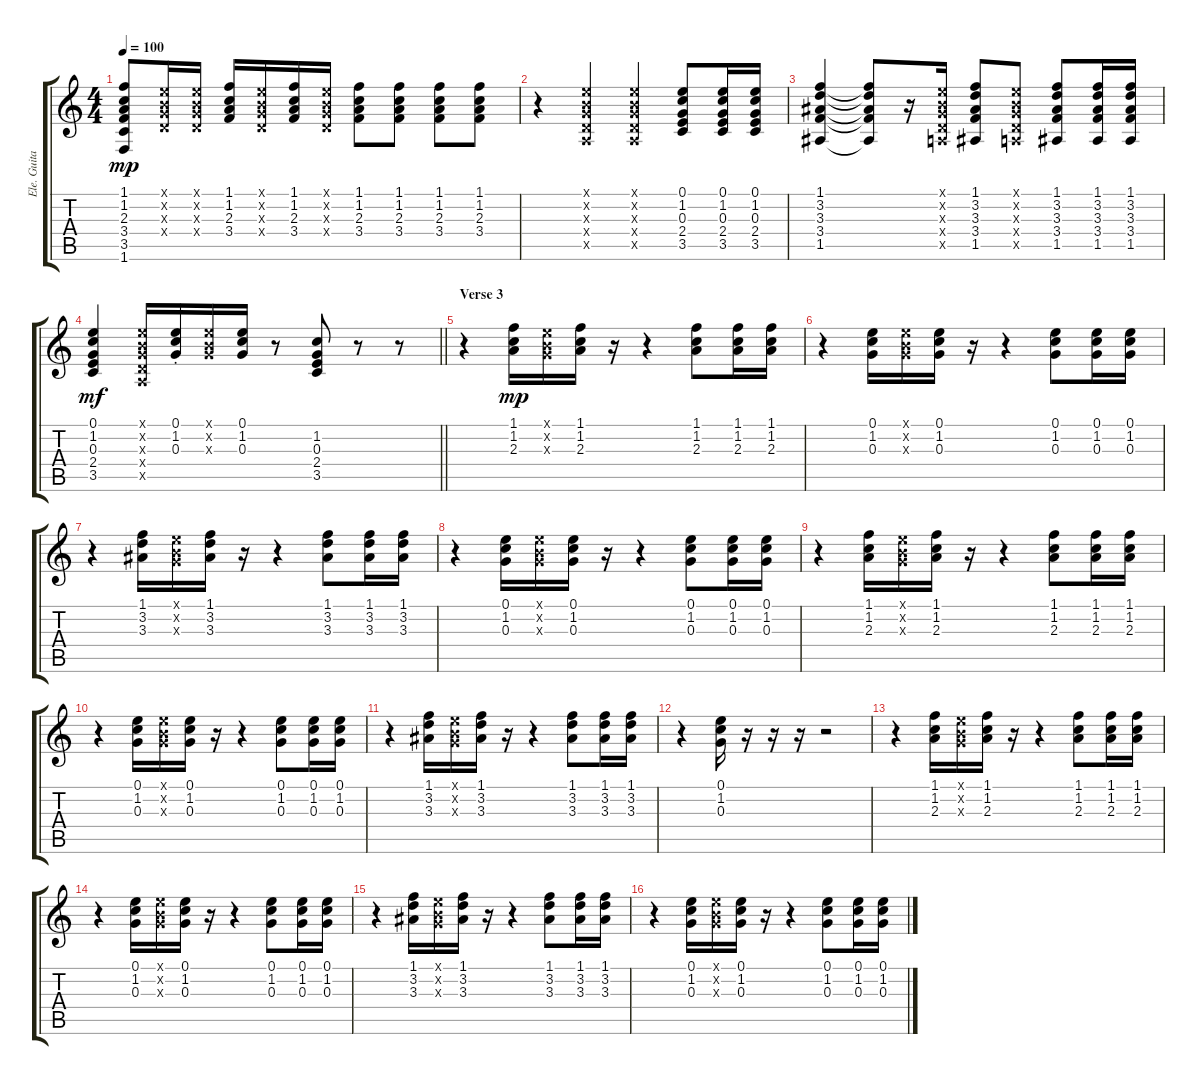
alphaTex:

\track ("Ele. Guitar" "Ele. Guita") {instrument electricguitarclean}
\staff {score tabs}
\tuning (E4 B3 G3 D3 A2 E2) {hide}
\ts (4 4)
\tempo 100
\clef g2
\ks c
(1.1 1.2 2.3 3.4 3.5 1.6).8{dy mp} (0.1{x} 0.2{x} 0.3{x} 0.4{x}).16 (0.1{x} 0.2{x} 0.3{x} 0.4{x}).16 (1.1 1.2 2.3 3.4).16 (0.1{x} 0.2{x} 0.3{x} 0.4{x}).16 (1.1 1.2 2.3 3.4).16 (0.1{x} 0.2{x} 0.3{x} 0.4{x}).16 (1.1 1.2 2.3 3.4).8 (1.1 1.2 2.3 3.4).8 (1.1 1.2 2.3 3.4).8 (1.1 1.2 2.3 3.4).8 |
r.4 (0.1{x} 0.2{x} 0.3{x} 0.4{x} 0.5{x}).4 (0.1{x} 0.2{x} 0.3{x} 0.4{x} 0.5{x}).4 (0.1 1.2 0.3 2.4 3.5).8 (0.1 1.2 0.3 2.4 3.5).16 (0.1 1.2 0.3 2.4 3.5).16 |
(1.1 3.2 3.3 3.4 1.5).4 (1.1{t} 3.2{t} 3.3{t} 3.4{t} 1.5{t}).8 r.16 (0.1{x} 0.2{x} 0.3{x} 0.4{x} 0.5{x}).16 (1.1 3.2 3.3 3.4 1.5).8 (0.1{x} 0.2{x} 0.3{x} 0.4{x} 0.5{x}).8 (1.1 3.2 3.3 3.4 1.5).8 (1.1 3.2 3.3 3.4 1.5).16 (1.1 3.2 3.3 3.4 1.5).16 |
\barLineRight lightlight
(0.1 1.2 0.3 2.4 3.5).4{dy mf} (0.1{x} 0.2{x} 0.3{x} 0.4{x} 0.5{x}).16 (0.1{st} 1.2{st} 0.3{st}).16 (0.1{x} 0.2{x} 0.3{x}).16 (0.1 1.2 0.3).16 r.8 (1.2 0.3 2.4 3.5).8 r.8 r.8 |
\section ("" "Verse 3")
r.4 (1.1 1.2 2.3).16{dy mp} (0.1{x} 0.2{x} 0.3{x}).16 (1.1 1.2 2.3).16 r.16 r.4 (1.1 1.2 2.3).8 (1.1 1.2 2.3).16 (1.1 1.2 2.3).16 |
r.4 (0.1 1.2 0.3).16 (0.1{x} 0.2{x} 0.3{x}).16 (0.1 1.2 0.3).16 r.16 r.4 (0.1 1.2 0.3).8 (0.1 1.2 0.3).16 (0.1 1.2 0.3).16 |
r.4 (1.1 3.2 3.3).16 (0.1{x} 0.2{x} 0.3{x}).16 (1.1 3.2 3.3).16 r.16 r.4 (1.1 3.2 3.3).8 (1.1 3.2 3.3).16 (1.1 3.2 3.3).16 |
r.4 (0.1 1.2 0.3).16 (0.1{x} 0.2{x} 0.3{x}).16 (0.1 1.2 0.3).16 r.16 r.4 (0.1 1.2 0.3).8 (0.1 1.2 0.3).16 (0.1 1.2 0.3).16 |
r.4 (1.1 1.2 2.3).16 (0.1{x} 0.2{x} 0.3{x}).16 (1.1 1.2 2.3).16 r.16 r.4 (1.1 1.2 2.3).8 (1.1 1.2 2.3).16 (1.1 1.2 2.3).16 |
r.4 (0.1 1.2 0.3).16 (0.1{x} 0.2{x} 0.3{x}).16 (0.1 1.2 0.3).16 r.16 r.4 (0.1 1.2 0.3).8 (0.1 1.2 0.3).16 (0.1 1.2 0.3).16 |
r.4 (1.1 3.2 3.3).16 (0.1{x} 0.2{x} 0.3{x}).16 (1.1 3.2 3.3).16 r.16 r.4 (1.1 3.2 3.3).8 (1.1 3.2 3.3).16 (1.1 3.2 3.3).16 |
r.4 (0.1 1.2 0.3).16 r.16 r.16 r.16 r.2 |
r.4 (1.1 1.2 2.3).16 (0.1{x} 0.2{x} 0.3{x}).16 (1.1 1.2 2.3).16 r.16 r.4 (1.1 1.2 2.3).8 (1.1 1.2 2.3).16 (1.1 1.2 2.3).16 |
r.4 (0.1 1.2 0.3).16 (0.1{x} 0.2{x} 0.3{x}).16 (0.1 1.2 0.3).16 r.16 r.4 (0.1 1.2 0.3).8 (0.1 1.2 0.3).16 (0.1 1.2 0.3).16 |
r.4 (1.1 3.2 3.3).16 (0.1{x} 0.2{x} 0.3{x}).16 (1.1 3.2 3.3).16 r.16 r.4 (1.1 3.2 3.3).8 (1.1 3.2 3.3).16 (1.1 3.2 3.3).16 |
r.4 (0.1 1.2 0.3).16 (0.1{x} 0.2{x} 0.3{x}).16 (0.1 1.2 0.3).16 r.16 r.4 (0.1 1.2 0.3).8 (0.1 1.2 0.3).16 (0.1 1.2 0.3).16
